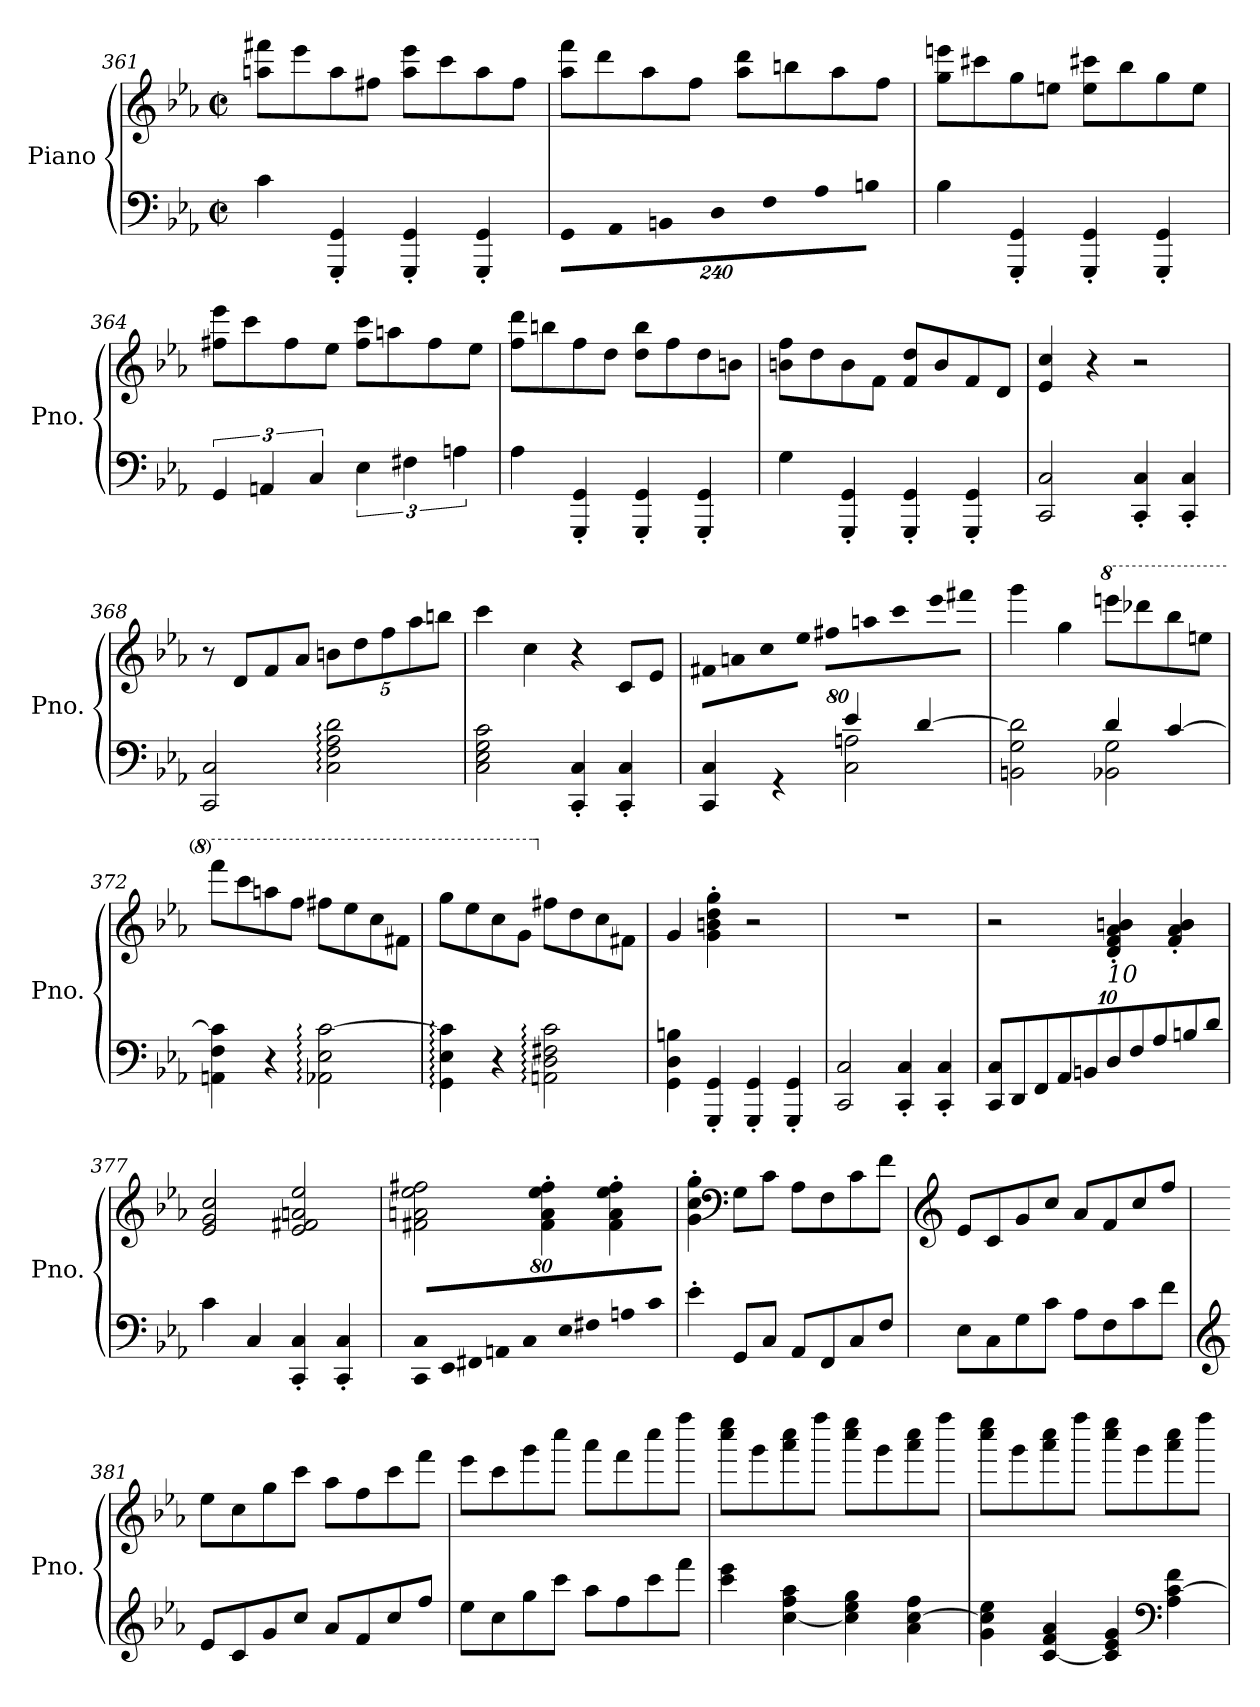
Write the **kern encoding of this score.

**kern	**kern
*part1	*part1
*staff2	*staff1
*I"Piano	*
*I'Pno.	*
*clefF4	*clefG2
*k[b-e-a-]	*k[b-e-a-]
*M2/2	*M2/2
*met(c|)	*met(c|)
=361	=361
4c\	8aan\ 8fff#X\L
.	8eee-\
4GGG/' 4GG/'	8aa\
.	8ff#X\J
4GGG/' 4GG/'	8aa\ 8eee-\L
.	8ccc\
4GGG/' 4GG/'	8aa\
.	8ff#\J
=362	=362
*Xbrackettup	*
!LO:N:vis=8	!
960%137GG\L	8aa-\ 8fff\L
.	8ddd\
!LO:N:vis=8	!
960%137AA-\	.
.	8aa-\
!LO:N:vis=8	!
960%137BBn\	.
.	8ff\J
!LO:N:vis=8	!
960%137D\	.
.	8aa-\ 8ddd\L
!LO:N:vis=8	!
960%137F\	.
.	8bbn\
!LO:N:vis=8	!
960%137A-\	.
.	8aa-\
!LO:N:vis=8	!
960%137Bn\J	.
.	8ff\J
960ryy	.
=363	=363
4B-\	8gg\ 8eeen\L
.	8ccc#X\
4GGG/' 4GG/'	8gg\
.	8een\J
4GGG/' 4GG/'	8ee\ 8ccc#X\L
.	8bb-\
4GGG/' 4GG/'	8gg\
.	8ee\J
=364	=364
*brackettup	*
6GG/	8ff#X\ 8eee-\L
.	8ccc\
6AAn/	.
.	8ff#\
6C/	.
.	8ee-\J
6E-\	8ff#\ 8ccc\L
.	8aan\
6F#X\	.
.	8ff#\
6An\	.
.	8ee-\J
=365	=365
4A-\	8ff\ 8ddd\L
.	8bbn\
4GGG/' 4GG/'	8ff\
.	8dd\J
4GGG/' 4GG/'	8dd\ 8bb\L
.	8ff\
4GGG/' 4GG/'	8dd\
.	8bn\J
!!LO:LB:g=z
=366	=366
4G\	8bn\ 8ff\L
.	8dd\
4GGG/' 4GG/'	8b\
.	8f\J
4GGG/' 4GG/'	8f/ 8dd/L
.	8b/
4GGG/' 4GG/'	8f/
.	8d/J
=367	=367
2CC/ 2C/	4e-/ 4cc/
.	4r
4CC/' 4C/'	2r
4CC/' 4C/'	.
=368	=368
2CC/ 2C/	8r
.	8d/L
.	8f/
.	8a-/J
*	*Xbrackettup
2C\: 2F\: 2A-\: 2d\:	10bn\L
.	10dd\
.	10ff\
.	10aa-\
.	10bbn\J
=369	=369
2C\ 2E-\ 2G\ 2c\	4ccc\
.	4cc\
4CC/' 4C/'	4r
4CC/' 4C/'	8c/L
.	8e-/J
=370	=370
*^	*
!	!	!LO:N:vis=8
4CC/ 4C/	2ryy	640%71f#X\L
!	!	!LO:N:vis=8
.	.	640%71an\
!	!	!LO:N:vis=8
.	.	640%71cc\
4rGG	.	.
!	!	!LO:N:vis=8
.	.	640%71ee-\J
!	!	!LO:N:vis=8
.	.	640%71ff#X\L
4e-/	2C\ 2An\	.
!	!	!LO:N:vis=8
.	.	640%71aan\
!	!	!LO:N:vis=8
.	.	640%71ccc\
[4d/	.	.
!	!	!LO:N:vis=8
.	.	640%71eee-\
!	!	!LO:N:vis=8
.	.	640%71fff#X\J
.	.	640ryy
=371	=371	=371
2BBn\ 2G\ 2d\]	2ryy	4ggg\
.	.	4gg\
*	*	*8va
4d/	2BB-X\ 2G\	8eeeen\L
.	.	8dddd-X\
[4c/	.	8bbb-\
.	.	8eeen\J
*v	*v	*
!!LO:LB:g=z
=372	=372
4AAn\ 4F\ 4c\]	8ffff\L
.	8cccc\
4r	8aaan\
.	8fff\J
2AA-X\: 2E-\: [2c\:	8fff#X\L
.	8eee-\
.	8ccc\
.	8ff#X\J
=373	=373
4GG\: 4E-\: 4c\]:	8ggg\L
.	8eee-\
4r	8ccc\
.	8gg\J
*	*X8va
2AAn\: 2D\: 2F#X\: 2c\:	8ff#X\L
.	8dd\
.	8cc\
.	8f#X\J
=374	=374
4GG\ 4D\ 4Bn\	4g/
4GGG/' 4GG/'	4g\' 4bn\' 4dd\' 4gg\'
4GGG/' 4GG/'	2r
4GGG/' 4GG/'	.
=375	=375
2CC/ 2C/	1r
4CC/' 4C/'	.
4CC/' 4C/'	.
=376	=376
*Xbrackettup	*
10CC/ 10C/L	2r
10DD/	.
10FF/	.
10AA-/	.
10BBn/	.
!LO:TX:a:i:t=10	!
10D/	4d/' 4f/' 4a-/' 4bn/'
10F/	.
10A-/	.
.	4f/' 4a-/' 4b/'
10Bn/	.
10d/J	.
=377	=377
4c\	2e-/ 2g/ 2cc/
4C/	.
4CC/' 4C/'	2e-/ 2f#X/ 2an/ 2ee-/
4CC/' 4C/'	.
!!LO:LB:g=z
=378	=378
!LO:N:vis=8	!
640%71CC/ 640%71C/L	2f#X\ 2an\ 2ee-\ 2ff#X\
!LO:N:vis=8	!
640%71EE-/	.
!LO:N:vis=8	!
640%71FF#X/	.
!LO:N:vis=8	!
640%71AAn/	.
!LO:N:vis=8	!
640%71C/	.
.	4f#\' 4a\' 4ee-\' 4ff#\'
!LO:N:vis=8	!
640%71E-/	.
!LO:N:vis=8	!
640%71F#X/	.
.	4f#\' 4a\' 4ee-\' 4ff#\'
!LO:N:vis=8	!
640%71An/	.
!LO:N:vis=8	!
640%71c/J	.
640ryy	.
=379	=379
*^	*
4e-'\	4ryy	4g\' 4cc\' 4gg\'
*	*	*clefF4
8GG/L	8ryy	8G\L
8C/J	8ryy	8c\J
8AA-/L	8ryy	8A-\L
8FF/	8ryy	8F\
8C/	8ryy	8c\
8F/J	8ryy	8f\J
*v	*v	*
=380	=380
*	*clefG2
8E-\L	8e-/L
8C\	8c/
8G\	8g/
8c\J	8cc/J
8A-\L	8a-/L
8F\	8f/
8c\	8cc/
8f\J	8ff/J
=381	=381
*clefG2	*
8e-/L	8ee-\L
8c/	8cc\
8g/	8gg\
8cc/J	8ccc\J
8a-/L	8aa-\L
8f/	8ff\
8cc/	8ccc\
8ff/J	8fff\J
=382	=382
8ee-\L	8eee-\L
8cc\	8ccc\
8gg\	8ggg\
8ccc\J	8cccc\J
8aa-\L	8aaa-\L
8ff\	8fff\
8ccc\	8cccc\
8fff\J	8ffff\J
!!LO:LB:g=z
=383	=383
4ccc\ 4eee-\	8cccc\ 8eeee-\L
.	8ggg\
[4cc\ 4ff\ 4aa-\	8aaa-\ 8cccc\
.	8ffff\J
4cc\] 4ee-\ 4gg\	8cccc\ 8eeee-\L
.	8ggg\
4a-\ [4cc\ 4ff\	8aaa-\ 8cccc\
.	8ffff\J
=384	=384
4g\ 4cc\] 4ee-\	8cccc\ 8eeee-\L
.	8ggg\
[4c/ 4f/ 4a-/	8aaa-\ 8cccc\
.	8ffff\J
4c/] 4e-/ 4g/	8cccc\ 8eeee-\L
.	8ggg\
*clefF4	*
4A-\ [4c\ 4f\	8aaa-\ 8cccc\
.	8ffff\J
=	=
*-	*-
